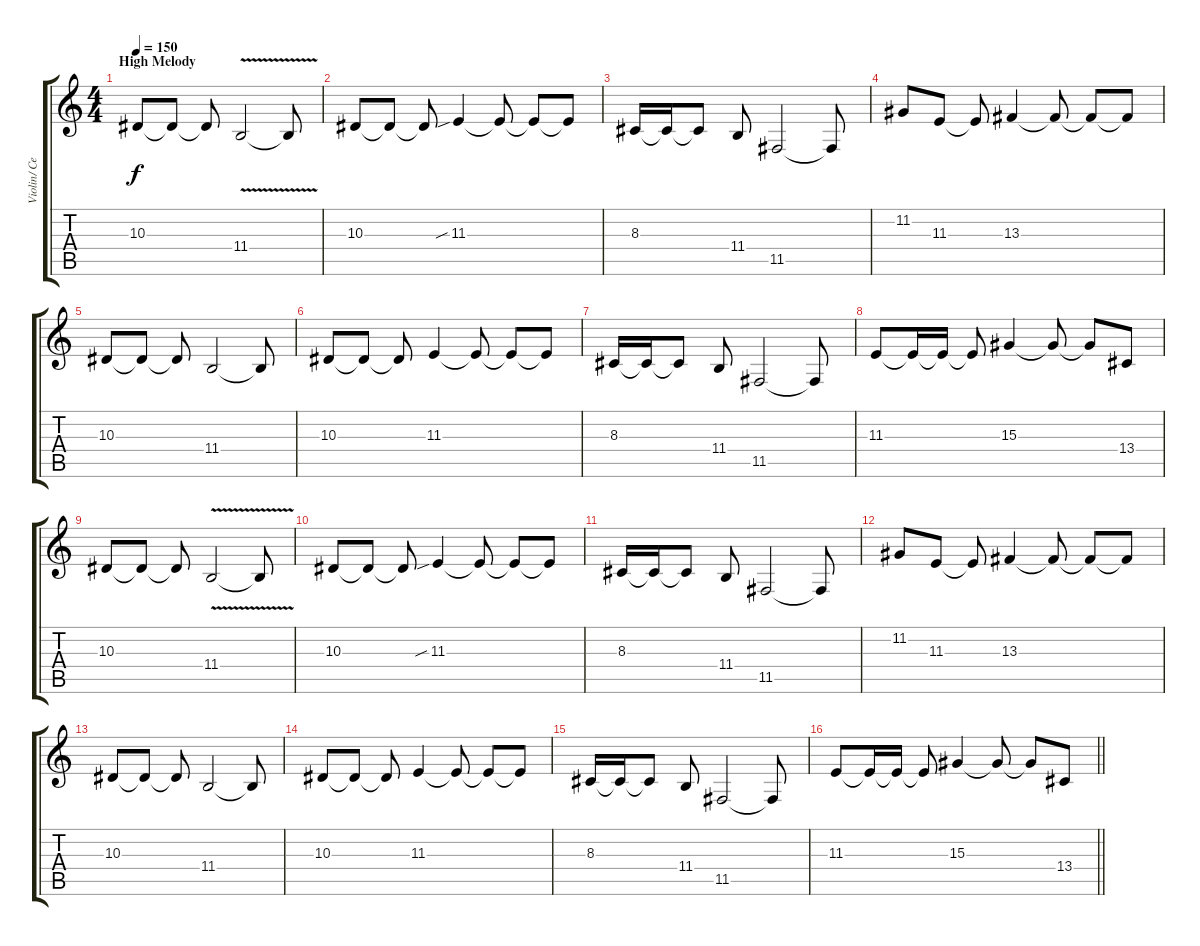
\track ("Violin/ Cello" "Violin/ Ce") {instrument violin}
\staff {score tabs}
\tuning (D4 A3 F3 C3 G2 D2) {hide}
\ts (4 4)
\section ("" "High Melody")
\tempo 150
\clef g2
\ks c
10.3.8{dy f} 10.3{t}.8 10.3{t}.8 11.4{v}.2 11.4{t}.8 |
10.3.8 10.3{t}.8 10.3{t}.8 11.3{sib}.4 11.3{t}.8 11.3{t}.8 11.3{t}.8 |
8.3.16 8.3{t}.16 8.3{t}.8 11.4.8 11.5.2 11.5{t}.8 |
11.2.8 11.3.8 11.3{t}.8 13.3.4 13.3{t}.8 13.3{t}.8 13.3{t}.8 |
10.3.8 10.3{t}.8 10.3{t}.8 11.4.2 11.4{t}.8 |
10.3.8 10.3{t}.8 10.3{t}.8 11.3.4 11.3{t}.8 11.3{t}.8 11.3{t}.8 |
8.3.16 8.3{t}.16 8.3{t}.8 11.4.8 11.5.2 11.5{t}.8 |
11.3.8 11.3{t}.16 11.3{t}.16 11.3{t}.8 15.3.4 15.3{t}.8 15.3{t}.8 13.4.8 |
10.3.8 10.3{t}.8 10.3{t}.8 11.4{v}.2 11.4{t}.8 |
10.3.8 10.3{t}.8 10.3{t}.8 11.3{sib}.4 11.3{t}.8 11.3{t}.8 11.3{t}.8 |
8.3.16 8.3{t}.16 8.3{t}.8 11.4.8 11.5.2 11.5{t}.8 |
11.2.8 11.3.8 11.3{t}.8 13.3.4 13.3{t}.8 13.3{t}.8 13.3{t}.8 |
10.3.8 10.3{t}.8 10.3{t}.8 11.4.2 11.4{t}.8 |
10.3.8 10.3{t}.8 10.3{t}.8 11.3.4 11.3{t}.8 11.3{t}.8 11.3{t}.8 |
8.3.16 8.3{t}.16 8.3{t}.8 11.4.8 11.5.2 11.5{t}.8 |
\barLineRight lightlight
11.3.8 11.3{t}.16 11.3{t}.16 11.3{t}.8 15.3.4 15.3{t}.8 15.3{t}.8 13.4.8
